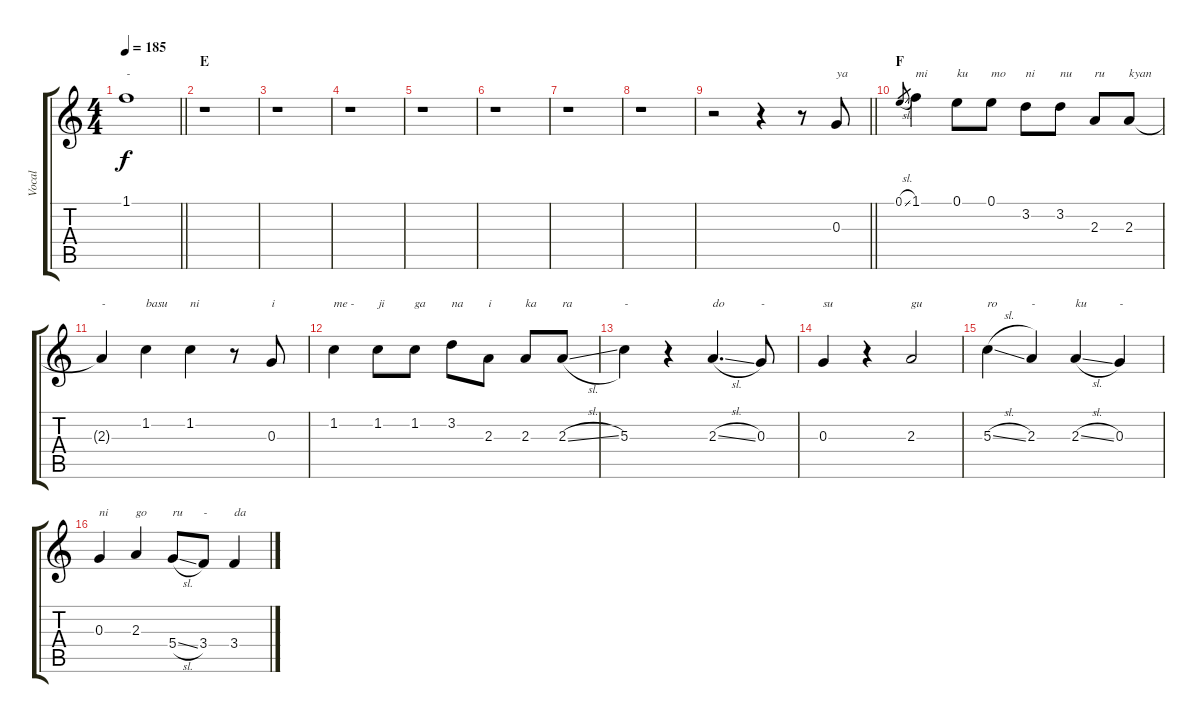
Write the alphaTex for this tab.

\track ("Vocal" "Vocal") {instrument contrabass}
\staff {score tabs}
\tuning (E4 B3 G3 D3 A2 E2) {hide}
\ts (4 4)
\tempo 185
\clef g2
\barLineRight lightlight
\ks c
1.1{t}.1{txt "-" dy f} |
\section ("" "E")
r.1 |
r.1 |
r.1 |
r.1 |
r.1 |
r.1 |
r.1 |
\barLineRight lightlight
r.2 r.4 r.8 0.3.8{txt "ya"} |
\section ("" "F")
0.1{sl}.8{gr} 1.1.4{txt "mi"} 0.1.8{txt "ku"} 0.1.8{txt "mo"} 3.2.8{txt "ni"} 3.2.8{txt "nu"} 2.3.8{txt "ru"} 2.3.8{txt "kyan"} |
2.3{t}.4{txt "-"} 1.2.4{txt "basu"} 1.2.4{txt "ni"} r.8 0.3.8{txt "i"} |
1.2.4{txt "me -"} 1.2.8{txt "ji"} 1.2.8{txt "ga"} 3.2.8{txt "na"} 2.3.8{txt "i"} 2.3.8{txt "ka"} 2.3{sl}.8{txt "ra"} |
5.3.4{txt "-"} r.4 2.3{sl}.4{d txt "do"} 0.3.8{txt "-"} |
0.3.4{txt "su"} r.4 2.3.2{txt "gu"} |
5.3{sl}.4{txt "ro"} 2.3.4{txt "-"} 2.3{sl}.4{txt "ku"} 0.3.4{txt "-"} |
0.3.4{txt "ni"} 2.3.4{txt "go"} 5.4{sl}.8{txt "ru"} 3.4.8{txt "-"} 3.4.4{txt "da"}
